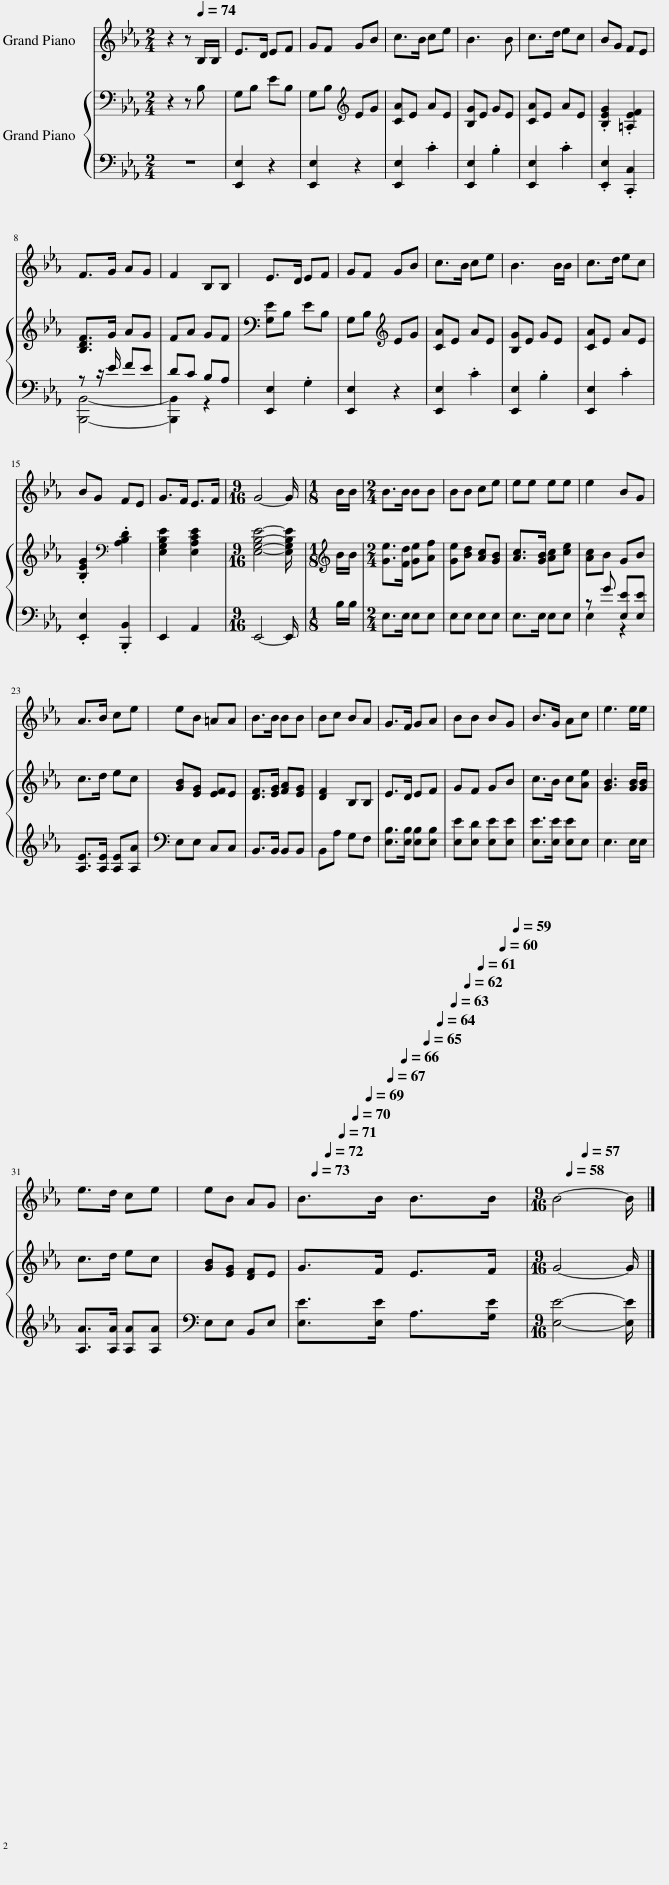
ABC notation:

X:1
%%score 1 { 2 | ( 3 4 ) }
L:1/8
M:2/4
I:linebreak $
K:Eb
V:1 treble
V:2 bass
V:3 bass
V:4 bass
V:1
 z2 z[Q:1/4=74] B,/B,/ | E>D EF | GF GB | c>B ce | B3 B | %5
 c>d ec | BG FE |$ F>G AG | F2 B,B, | E>D EF | %10
 GF GB | c>B ce | B3 B/B/ | c>d ec |$ BG FE | %15
 G>F E>F |[M:9/16] G4- G/ |[M:1/8] B/B/ |[M:2/4] B>B BB | BB ce | %20
 ee ee | e2 BG |$ A>B ce | eB =AA | B>B BB | %25
 Bc BA | G>F GA | BB BG | B>G Ac | e3 e/e/ |$ %30
 e>d ce | eB AG | B>B B>B[Q:1/4=73][Q:1/4=72][Q:1/4=71][Q:1/4=70][Q:1/4=69][Q:1/4=67][Q:1/4=66][Q:1/4=65][Q:1/4=64][Q:1/4=63][Q:1/4=62][Q:1/4=61][Q:1/4=60][Q:1/4=59] |[M:9/16] B4- B/[Q:1/4=58][Q:1/4=57] |] %34
V:2
 z2 z B, | G,B, EB, | G,B,[K:treble] EG | [CA]E AE | [B,G]E GE | %5
 [CA]E AE | .[B,EG]2 .[=A,EF]2 |$ [B,DF]>G AG | FA GF | [G,E]B, EB, | %10
 G,B,[K:treble] EG | [CA]E AE | [B,G]E GE | [CA]E AE |$ .[B,EG]2[K:bass] .[A,B,D]2 | %15
 [E,G,B,E]2 [E,A,CE]2 |[M:9/16] [E,G,B,E]4- [E,G,B,E]/ |[M:1/8][K:treble] B/B/ |[M:2/4] [Ge]>[Fd] [Ge][Af] | [Ge][Bd] [Ac][GB] | %20
 [Ac]>[GB] [Ac][ce] | [Ac]B GB |$ c>d ec | [GB][EG] [EF]E | [DF]>[EG] [FA][EG] | %25
 [DF]2 B,B, | E>D EF | GF GB | c>B c[Ae] | [GB]3 [GB]/[GB]/ |$ %30
 c>d ec | [GB][EG] [DF]E | G>F E>F |[M:9/16] G4- G/ |] %34
V:3
 z4 | [E,,E,]2 z2 | [E,,E,]2 z2 | [E,,E,]2 .C2 | [E,,E,]2 .B,2 | %5
 [E,,E,]2 .C2 | .[E,,E,]2 .[C,,C,]2 |$ z z/ E/ FE | DC B,A, | [E,,E,]2 .G,2 | %10
 [E,,E,]2 z2 | [E,,E,]2 .C2 | [E,,E,]2 .B,2 | [E,,E,]2 .C2 |$ .[E,,E,]2 .[B,,,B,,]2 | %15
 E,,2 A,,2 |[M:9/16] E,,4- E,,/ |[M:1/8] B,/B,/ |[M:2/4] E,>E, E,E, | E,E, E,E, | %20
 E,>E, E,E, | z G [E,E][E,E] |$ [A,E]>[A,E] [A,E][A,A] | E,E, C,C, | B,,>B,, B,,B,, | %25
 B,,A, G,F, | [E,B,]>[E,B,] [E,B,][E,B,] | [E,E][E,D] [E,E][E,E] | [E,E]>[E,E] [E,E]E, | E,3 E,/E,/ |$ %30
 [A,A]>[A,A] [A,A][A,A] | E,E, B,,E, | [E,E]>[E,E] A,>[G,E] |[M:9/16] [E,E]4- [E,E]/ |] %34
V:4
 x4 | x4 | x4 | x4 | x4 | %5
 x4 | x4 |$ [B,,,B,,]4- | [B,,,B,,]2 z2 | x4 | %10
 x4 | x4 | x4 | x4 |$ x4 | %15
 x4 |[M:9/16] x9/2 |[M:1/8] x |[M:2/4] x4 | x4 | %20
 x4 | E,2 z2 |$ x4 | x4 | x4 | %25
 x4 | x4 | x4 | x4 | x4 |$ %30
 x4 | x4 | x4 |[M:9/16] x9/2 |] %34
